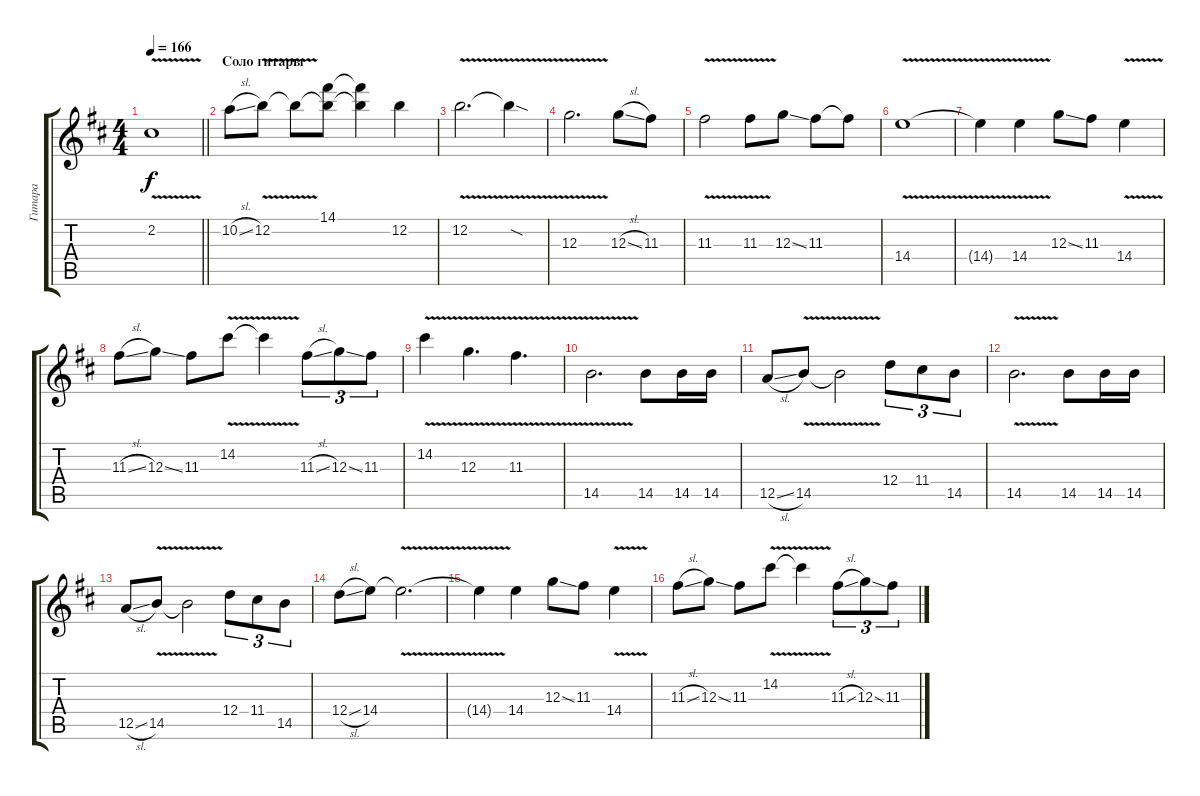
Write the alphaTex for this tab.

\track ("Гитара" "Гитара") {instrument distortionguitar}
\staff {score tabs}
\tuning (E4 B3 G3 D3 A2 E2) {hide}
\ts (4 4)
\tempo 166
\clef g2
\barLineRight lightlight
\ks bminor
2.2{v}.1{dy f volume 13} |
\section ("" "Соло гитары")
10.2{sl}.8 12.2{v}.8 12.2{t}.8 (14.1 12.2{t}).8 (14.1{t} 12.2{t}).4 12.2.4 |
12.2{v}.2{d} 12.2{sod t}.4 |
12.3{v}.2{d} 12.3{sl}.8 11.3.8 |
11.3{v}.2 11.3{v}.8 12.3{ss}.8 11.3.8 11.3{t}.8 |
14.4{v}.1 |
14.4{t}.4 14.4{v}.4 12.3{ss}.8 11.3.8 14.4{v}.4 |
11.3{sl}.8 12.3{ss}.8 11.3.8 14.2{v}.8 14.2{t}.4 11.3{sl}.8{tu (3 2)} 12.3{ss}.8{tu (3 2)} 11.3.8{tu (3 2)} |
14.2{v}.4 12.3{v}.4{d} 11.3{v}.4{d} |
14.5{v}.2{d} 14.5.8 14.5.16 14.5.16 |
12.5{sl}.8 14.5{v}.8 14.5{t}.2 12.4.8{tu (3 2)} 11.4.8{tu (3 2)} 14.5.8{tu (3 2)} |
14.5{v}.2{d} 14.5.8 14.5.16 14.5.16 |
12.5{sl}.8 14.5{v}.8 14.5{t}.2 12.4.8{tu (3 2)} 11.4.8{tu (3 2)} 14.5.8{tu (3 2)} |
12.4{sl}.8 14.4.8 14.4{v t}.2{d} |
14.4{t}.4 14.4.4 12.3{ss}.8 11.3.8 14.4{v}.4 |
11.3{sl}.8 12.3{ss}.8 11.3.8 14.2{v}.8 14.2{t}.4 11.3{sl}.8{tu (3 2)} 12.3{ss}.8{tu (3 2)} 11.3.8{tu (3 2)}
